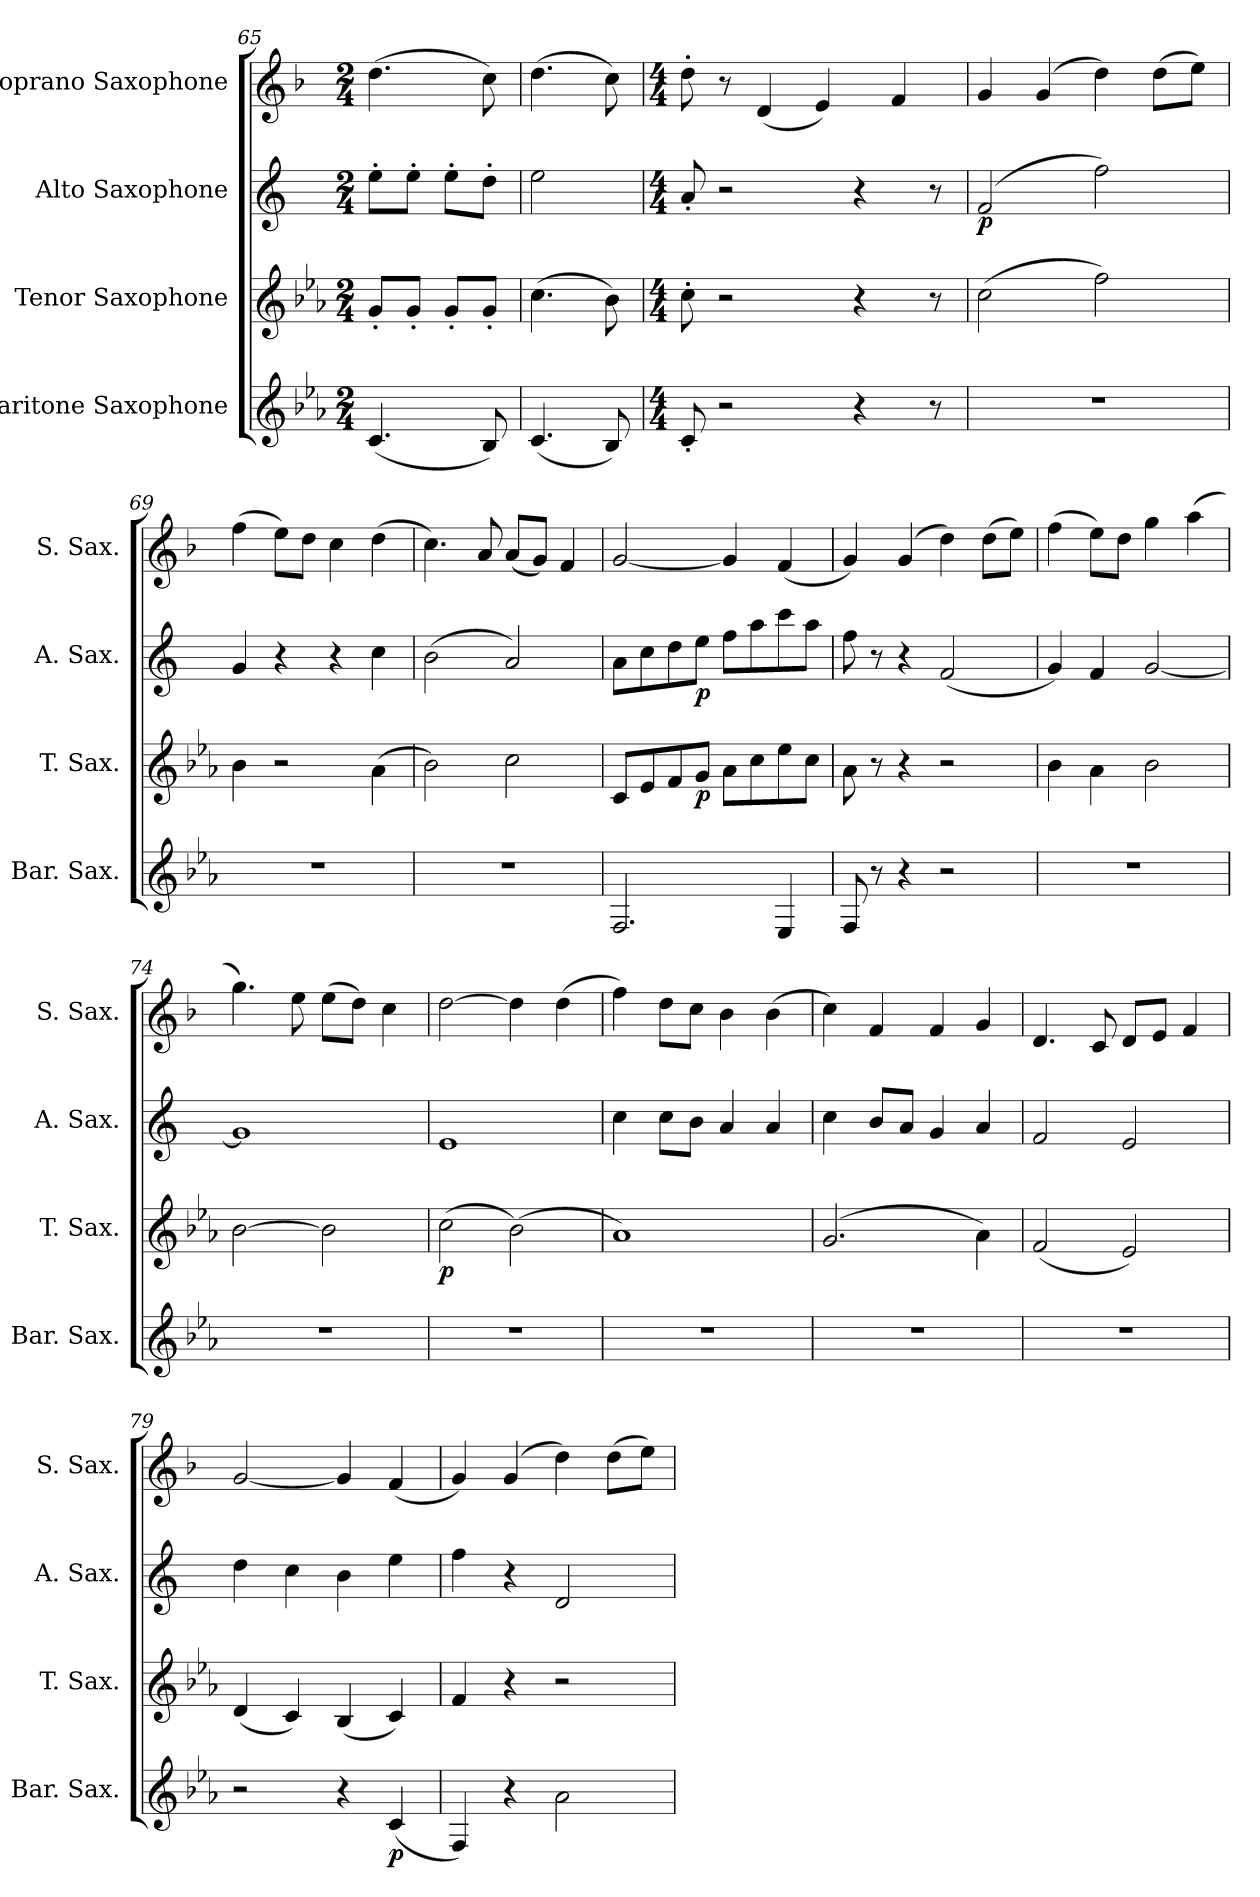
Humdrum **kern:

**kern	**dynam	**kern	**dynam	**kern	**dynam	**kern
*part4	*part4	*part3	*part3	*part2	*part2	*part1
*staff4	*staff4	*staff3	*staff3	*staff2	*staff2	*staff1
*I"Baritone Saxophone	*	*I"Tenor Saxophone	*	*I"Alto Saxophone	*	*I"Soprano Saxophone
*I'Bar. Sax.	*	*I'T. Sax.	*	*I'A. Sax.	*	*I'S. Sax.
*clefG2	*	*clefG2	*	*clefG2	*	*clefG2
*ITrd12c21	*	*ITrd8c14	*	*ITrd5c9	*	*ITrd1c2
*k[b-e-a-]	*	*k[b-e-a-]	*	*k[b-e-a-]	*	*k[b-e-a-]
*M2/4	*	*M2/4	*	*M2/4	*	*M2/4
=65	=65	=65	=65	=65	=65	=65
(4.C/	.	8G'/L	.	8g'\L	.	(4.cc\
.	.	8G'/J	.	8g'\J	.	.
.	.	8G'/L	.	8g'\L	.	.
8BB-/)	.	8G'/J	.	8f'\J	.	8b-\)
!!LO:LB:g=z
=66	=66	=66	=66	=66	=66	=66
(4.C/	.	(4.c\	.	2g\	.	(4.cc\
8BB-/)	.	8B-\)	.	.	.	8b-\)
=67	=67	=67	=67	=67	=67	=67
*M4/4	*	*M4/4	*	*M4/4	*	*M4/4
8C'/	.	8c'\	.	8c'/	.	8cc'\
2r	.	2r	.	2r	.	8r
.	.	.	.	.	.	(4c/
.	.	.	.	.	.	4d/)
4r	.	4r	.	4r	.	.
.	.	.	.	.	.	4e-/
8r	.	8r	.	8r	.	.
=68	=68	=68	=68	=68	=68	=68
!	!	!	!	!	!LO:DY:b	!
1r	.	(2c\	.	(2A-/	p	4f/
.	.	.	.	.	.	(4f/
.	.	2f\)	.	2a-\)	.	4cc\)
.	.	.	.	.	.	(8cc\L
.	.	.	.	.	.	8dd\J)
=69	=69	=69	=69	=69	=69	=69
1r	.	4B-\	.	4B-/	.	(4ee-\
.	.	2r	.	4r	.	8dd\L)
.	.	.	.	.	.	8cc\J
.	.	.	.	4r	.	4b-\
.	.	(4A-\	.	4e-\	.	(4cc\
=70	=70	=70	=70	=70	=70	=70
1r	.	2B-\)	.	(2d\	.	4.b-\)
.	.	.	.	.	.	8g/
.	.	2c\	.	2c/)	.	(8g/L
.	.	.	.	.	.	8f/J)
.	.	.	.	.	.	4e-/
=71	=71	=71	=71	=71	=71	=71
2.FF/	.	8C/L	.	8c\L	.	[2f/
.	.	8E-/	.	8e-\	.	.
.	.	8F/	.	8f\	.	.
!	!	!	!LO:DY:b	!	!LO:DY:b	!
.	.	8G/J	p	8g\J	p	.
.	.	8A-\L	.	8a-\L	.	4f/]
.	.	8c\	.	8cc\	.	.
4EE-/	.	8e-\	.	8ee-\	.	(4e-/
.	.	8c\J	.	8cc\J	.	.
!!LO:PB:g=z
=72	=72	=72	=72	=72	=72	=72
8FF/	.	8A-\	.	8a-\	.	4f/)
8r	.	8r	.	8r	.	.
4r	.	4r	.	4r	.	(4f/
2r	.	2r	.	(2A-/	.	4cc\)
.	.	.	.	.	.	(8cc\L
.	.	.	.	.	.	8dd\J)
=73	=73	=73	=73	=73	=73	=73
1r	.	4B-\	.	4B-/)	.	(4ee-\
.	.	4A-\	.	4A-/	.	8dd\L)
.	.	.	.	.	.	8cc\J
.	.	2B-\	.	[2B-/	.	4ff\
.	.	.	.	.	.	(4gg\
=74	=74	=74	=74	=74	=74	=74
1r	.	[2B-\	.	1B-]	.	4.ff\)
.	.	.	.	.	.	8dd\
.	.	2B-\]	.	.	.	(8dd\L
.	.	.	.	.	.	8cc\J)
.	.	.	.	.	.	4b-\
=75	=75	=75	=75	=75	=75	=75
!	!	!	!LO:DY:b	!	!	!
1r	.	(2c\	p	1G	.	[2cc\
.	.	(2B-\)	.	.	.	4cc\]
.	.	.	.	.	.	(4cc\
=76	=76	=76	=76	=76	=76	=76
1r	.	1A-)	.	4e-\	.	4ee-\)
.	.	.	.	8e-\L	.	8cc\L
.	.	.	.	8d\J	.	8b-\J
.	.	.	.	4c/	.	4a-\
.	.	.	.	4c/	.	(4a-\
=77	=77	=77	=77	=77	=77	=77
1r	.	(2.G/	.	4e-\	.	4b-\)
.	.	.	.	8d/L	.	4e-/
.	.	.	.	8c/J	.	.
.	.	.	.	4B-/	.	4e-/
.	.	4A-\)	.	4c/	.	4f/
=78	=78	=78	=78	=78	=78	=78
1r	.	(2F/	.	2A-/	.	4.c/
.	.	.	.	.	.	8B-/
.	.	2E-/)	.	2G/	.	8c/L
.	.	.	.	.	.	8d/J
.	.	.	.	.	.	4e-/
!!LO:LB:g=z
=79	=79	=79	=79	=79	=79	=79
2r	.	(4D/	.	4f\	.	[2f/
.	.	4C/)	.	4e-\	.	.
4r	.	(4BB-/	.	4d\	.	4f/]
!	!LO:DY:b	!	!	!	!	!
(4C/	p	4C/)	.	4g\	.	(4e-/
=80	=80	=80	=80	=80	=80	=80
4FF/)	.	4F/	.	4a-\	.	4f/)
4r	.	4r	.	4r	.	(4f/
2A-\	.	2r	.	2F/	.	4cc\)
.	.	.	.	.	.	(8cc\L
.	.	.	.	.	.	8dd\J)
=	=	=	=	=	=	=
*-	*-	*-	*-	*-	*-	*-
